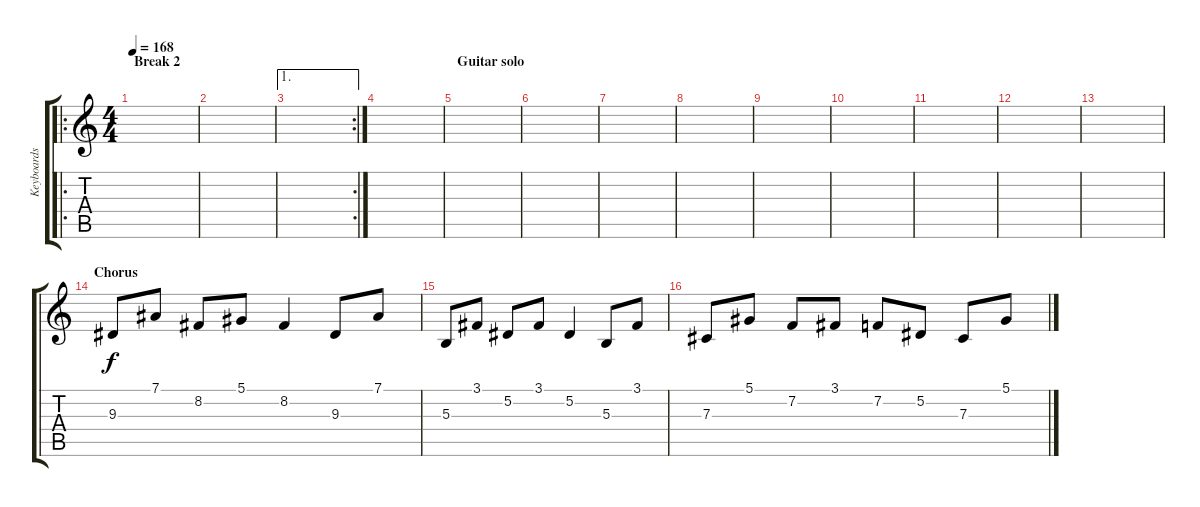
\track ("Keyboards solo" "Keyboards ") {instrument lead1square}
\staff {score tabs}
\tuning (Eb4 Bb3 Gb3 Db3 Ab2 Eb2) {hide}
\ro
\ts (4 4)
\section ("" "Break 2")
\tempo 168
\clef g2
\ks c
|
|
\ae 1
\rc 2
|
|
\section ("" "Guitar solo")
|
|
|
|
|
|
|
|
|
\section ("" "Chorus")
9.3.8 7.1.8 8.2.8 5.1.8 8.2.4 9.3.8 7.1.8 |
5.3.8 3.1.8 5.2.8 3.1.8 5.2.4 5.3.8 3.1.8 |
7.3.8 5.1.8 7.2.8 3.1.8 7.2.8 5.2.8 7.3.8 5.1.8
